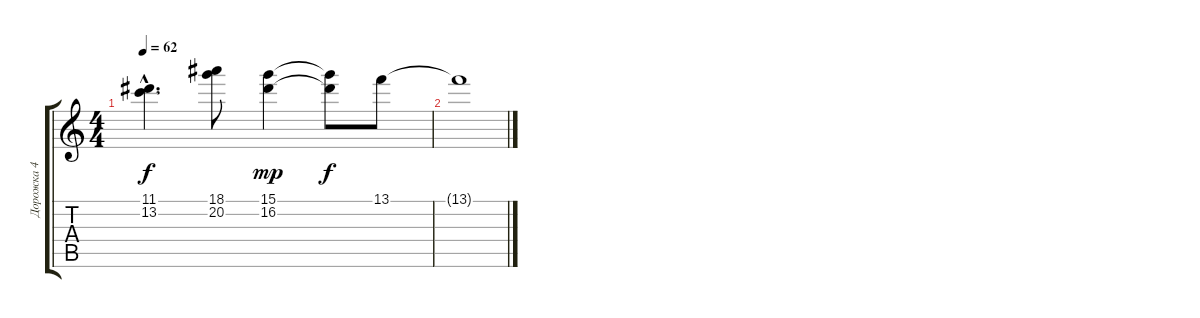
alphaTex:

\track ("Дорожка 4" "Дорожка 4") {instrument acousticgrandpiano}
\staff {score tabs}
\tuning (E5 B4 G4 D4 A3 E3) {hide}
\ts (4 4)
\tempo 62
\clef g2
\ks c
(11.1{hac} 13.2{hac}).4{d dy f} (18.1 20.2).8 (15.1 16.2).4{dy mp} (15.1{t} 16.2{t}).8{dy f} 13.1.8 |
13.1{t}.1
